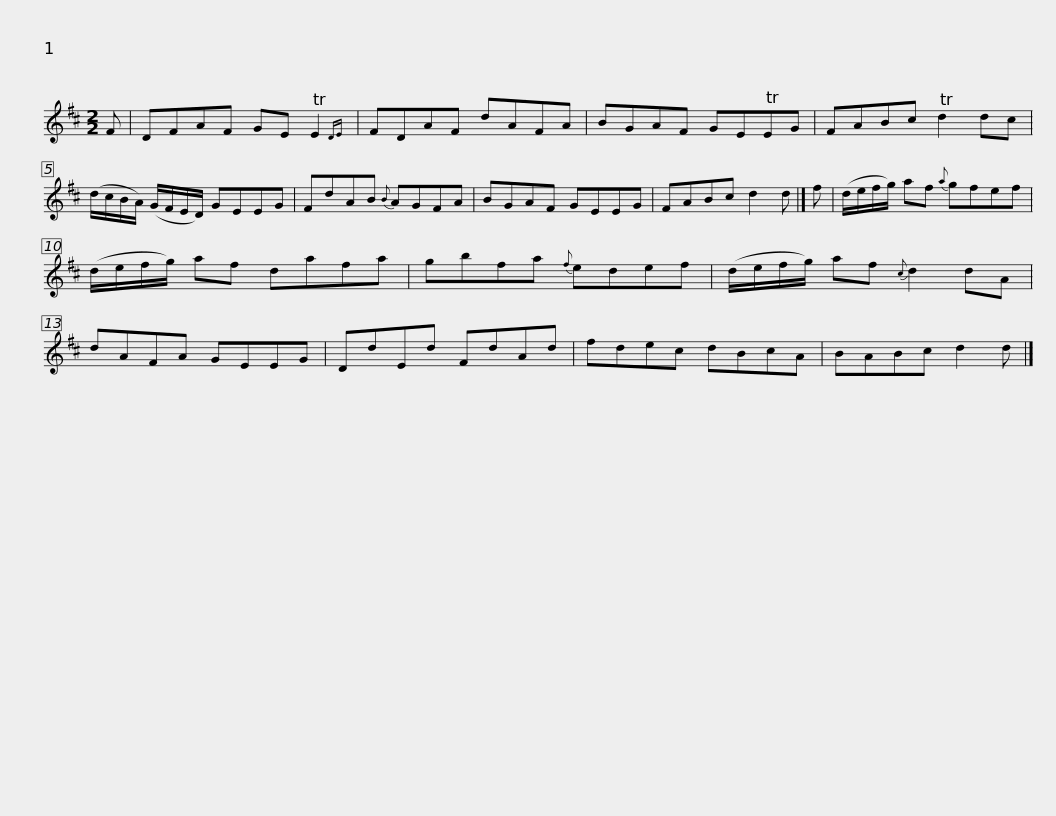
X:1
L:1/8
M:2/2
I:linebreak $
K:D
V:1 treble
V:1
 F | DFAF GE TE2{DE} | FDAF dAFA | BGAF GETEG | FABc Td2 dc | %5
 (d/c/B/A/) (G/F/E/D/) GEEG |$ FdAB{B} AGFA | BGAF GEEG | FABc d2 d |] f | %10
 (d/e/f/g/) af{a} gfef |$ (d/e/f/g/) af dafa | gbfa{f} edef | (d/e/f/g/) af{c} d2 dA | dAFA GEEG | %15
 DdEd FdAd |$ fdec dBcA | BABc d2 d |] %18
